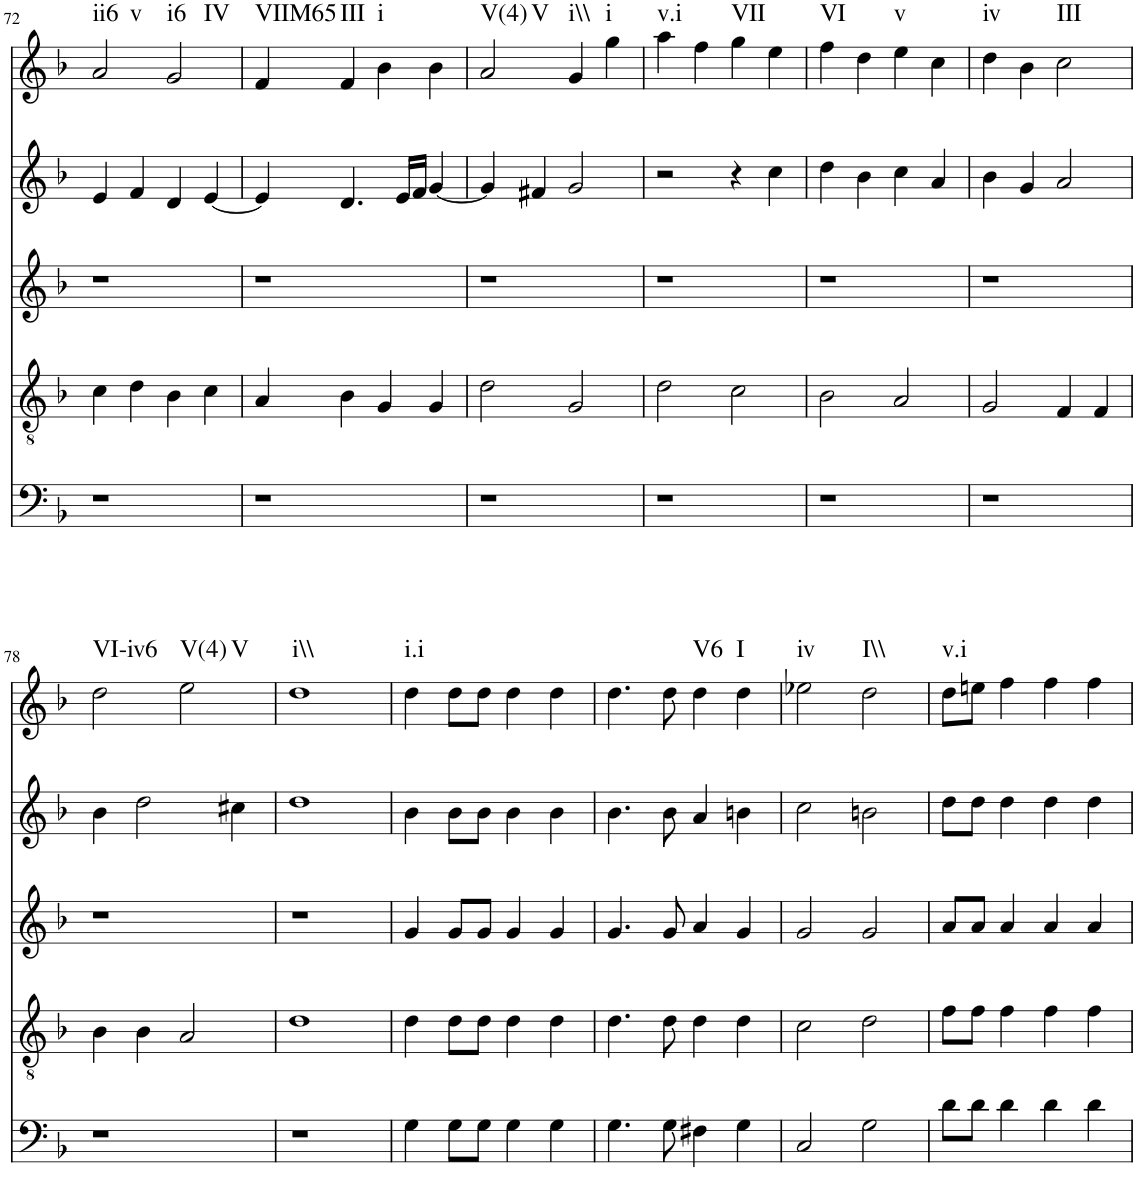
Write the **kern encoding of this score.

**kern	**kern	**kern	**kern	**kern	**harte
*part5	*part4	*part3	*part2	*part1	*part1
*staff5	*staff4	*staff3	*staff2	*staff1	*
*I"vox	*I"vox	*I"vox	*I"vox	*I"vox	*
!!LO:PB:g=z
*clefF4	*clefGv2	*clefG2	*clefG2	*clefG2	*
*k[b-]	*k[b-]	*k[b-]	*k[b-]	*k[b-]	*
*M4/4	*M4/4	*M4/4	*M4/4	*M4/4	*
=72	=72	=72	=72	=72	=72
!	!	!	!	!	!LO:H:n=1:kt=ii6
!	!	!	!	!	!LO:H:n=2:kt=v
1r	4c\	1r	4e/	2a/	N N
.	4d\	.	4f/	.	.
!	!	!	!	!	!LO:H:n=1:kt=i6
!	!	!	!	!	!LO:H:n=2:kt=IV
.	4B-\	.	4d/	2g/	N N
.	4c\	.	[4e/	.	.
=73	=73	=73	=73	=73	=73
!	!	!	!	!	!LO:H:kt=VIIM65
1r	4A/	1r	4e/]	4f/	N
!	!	!	!	!	!LO:H:kt=III
.	4B-\	.	4.d/	4f/	N
!	!	!	!	!	!LO:H:kt=i
.	4G/	.	.	4b-\	N
.	.	.	16e/LL	.	.
.	.	.	16f/JJ	.	.
.	4G/	.	[4g/	4b-\	.
=74	=74	=74	=74	=74	=74
!	!	!	!	!	!LO:H:n=1:kt=V(4)
!	!	!	!	!	!LO:H:n=2:kt=V
1r	2d\	1r	4g/]	2a/	N N
.	.	.	4f#X/	.	.
!	!	!	!	!	!LO:H:kt=i\\
.	2G/	.	2g/	4g/	N
!	!	!	!	!	!LO:H:kt=i
.	.	.	.	4gg\	N
=75	=75	=75	=75	=75	=75
!	!	!	!	!	!LO:H:kt=v.i
1r	2d\	1r	2r	4aa\	N
.	.	.	.	4ff\	.
!	!	!	!	!	!LO:H:kt=VII
.	2c\	.	4r	4gg\	N
.	.	.	4cc\	4ee\	.
=76	=76	=76	=76	=76	=76
!	!	!	!	!	!LO:H:kt=VI
1r	2B-\	1r	4dd\	4ff\	N
.	.	.	4b-\	4dd\	.
!	!	!	!	!	!LO:H:kt=v
.	2A/	.	4cc\	4ee\	N
.	.	.	4a/	4cc\	.
=77	=77	=77	=77	=77	=77
!	!	!	!	!	!LO:H:kt=iv
1r	2G/	1r	4b-\	4dd\	N
.	.	.	4g/	4b-\	.
!	!	!	!	!	!LO:H:kt=III
.	4F/	.	2a/	2cc\	N
.	4F/	.	.	.	.
!!LO:LB:g=z
=78	=78	=78	=78	=78	=78
!	!	!	!	!	!LO:H:kt=VI-iv6
1r	4B-\	1r	4b-\	2dd\	N
.	4B-\	.	2dd\	.	.
!	!	!	!	!	!LO:H:n=1:kt=V(4)
!	!	!	!	!	!LO:H:n=2:kt=V
.	2A/	.	.	2ee\	N N
.	.	.	4cc#X\	.	.
=79	=79	=79	=79	=79	=79
!	!	!	!	!	!LO:H:kt=i\\
1r	1d	1r	1dd	1dd	N
=80	=80	=80	=80	=80	=80
!	!	!	!	!	!LO:H:kt=i.i
4G\	4d\	4g/	4b-\	4dd\	N
8G\L	8d\L	8g/L	8b-\L	8dd\L	.
8G\J	8d\J	8g/J	8b-\J	8dd\J	.
4G\	4d\	4g/	4b-\	4dd\	.
4G\	4d\	4g/	4b-\	4dd\	.
=81	=81	=81	=81	=81	=81
4.G\	4.d\	4.g/	4.b-\	4.dd\	.
8G\	8d\	8g/	8b-\	8dd\	.
!	!	!	!	!	!LO:H:kt=V6
4F#X\	4d\	4a/	4a/	4dd\	N
!	!	!	!	!	!LO:H:kt=I
4G\	4d\	4g/	4bn\	4dd\	N
=82	=82	=82	=82	=82	=82
!	!	!	!	!	!LO:H:kt=iv
2C/	2c\	2g/	2cc\	2ee-X\	N
!	!	!	!	!	!LO:H:kt=I\\
2G\	2d\	2g/	2bn\	2dd\	N
=83	=83	=83	=83	=83	=83
!	!	!	!	!	!LO:H:kt=v.i
8d\L	8f\L	8a/L	8dd\L	8dd\L	N
8d\J	8f\J	8a/J	8dd\J	8een\J	.
4d\	4f\	4a/	4dd\	4ff\	.
4d\	4f\	4a/	4dd\	4ff\	.
4d\	4f\	4a/	4dd\	4ff\	.
=	=	=	=	=	=
*-	*-	*-	*-	*-	*-
